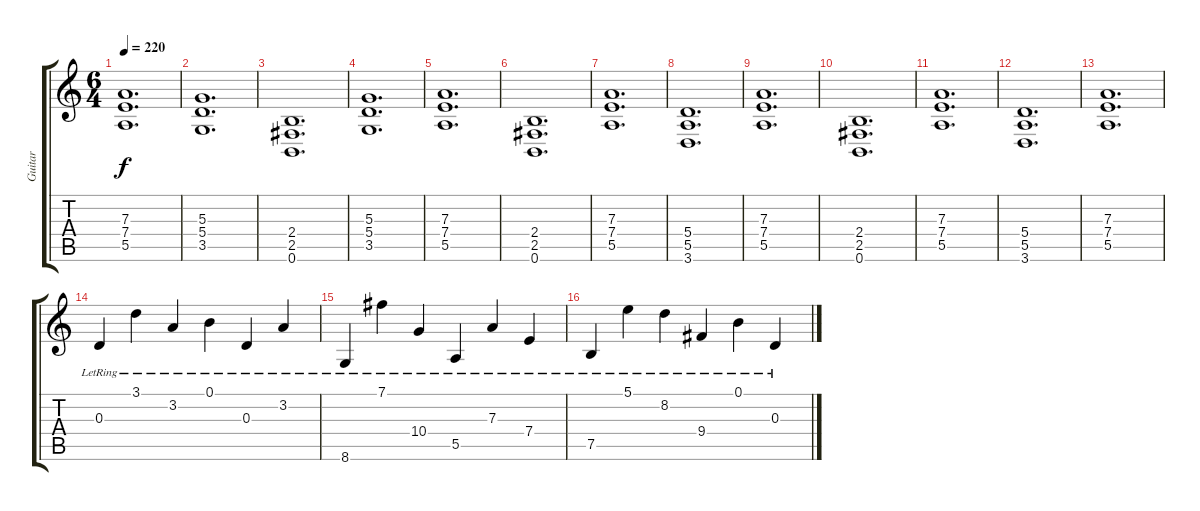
\track ("Guitar" "Guitar") {instrument distortionguitar}
\staff {score tabs}
\tuning (B3 Gb3 D3 A2 E2 B1) {hide}
\ts (6 4)
\tempo 220
\clef g2
\ks c
(7.3 7.4 5.5).1{d dy f} |
(5.3 5.4 3.5).1{d} |
(2.4 2.5 0.6).1{d} |
(5.3 5.4 3.5).1{d} |
(7.3 7.4 5.5).1{d} |
(2.4 2.5 0.6).1{d} |
(7.3 7.4 5.5).1{d} |
(5.4 5.5 3.6).1{d} |
(7.3 7.4 5.5).1{d} |
(2.4 2.5 0.6).1{d} |
(7.3 7.4 5.5).1{d} |
(5.4 5.5 3.6).1{d} |
(7.3 7.4 5.5).1{d} |
0.3{lr}.4{volume 13 instrument acousticguitarsteel} 3.1{lr}.4 3.2{lr}.4 0.1{lr}.4 0.3{lr}.4 3.2{lr}.4 |
8.6{lr}.4 7.1{lr}.4 10.4{lr}.4 5.5{lr}.4 7.3{lr}.4 7.4{lr}.4 |
7.5{lr}.4 5.1{lr}.4 8.2{lr}.4 9.4{lr}.4 0.1{lr}.4 0.3{lr}.4
